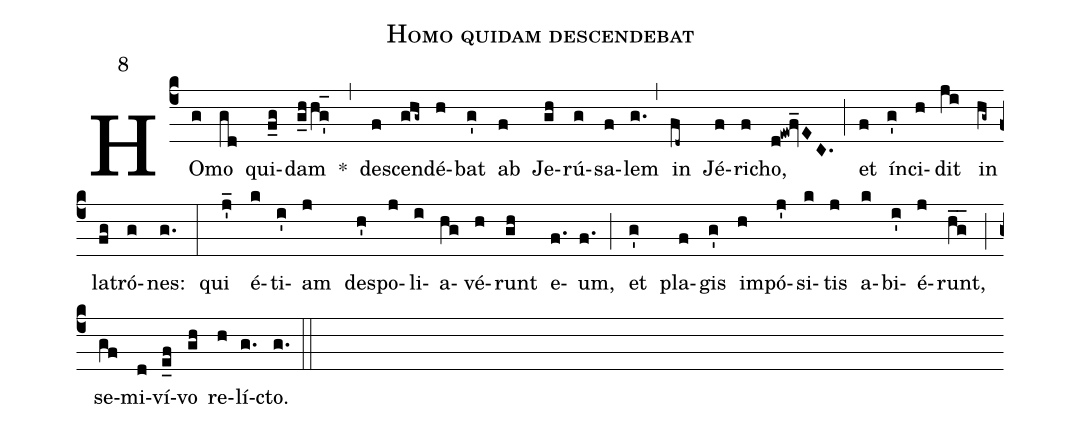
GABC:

name:Homo quidam descendebat;
mode:8;
annotation:8;
office-part:Antiphonae;
%%
(c4) HO(g)mo(gd) qui(f_g)dam(g_hhg'_1) *(,) de(f)scen(ghg~)dé(h)bat(g') ab(f) Je(gh)rú(g)sa(f)lem(g.) (,) in(fd~) Jé(f)ri(f)cho,(d!ew!fv_EC.) (;) et(f) ín(g')ci(h)dit(ji) in(hg~) la(fg)tró(g)nes:(g.) (:) qui(j'_) é(k)ti(i')am(j) de(h')spo(j)li(i)a(hg)vé(h)runt(gh) e(f.)um,(f.) (;) et(g') pla(f)gis(g') im(h)pó(j')si(k)tis(j) a(k)bi(i')é(j)runt,(hg__) (;) se(gf)mi(d)ví(e_f)vo(gh) re(h)lí(g.)cto.(g.) (::)
